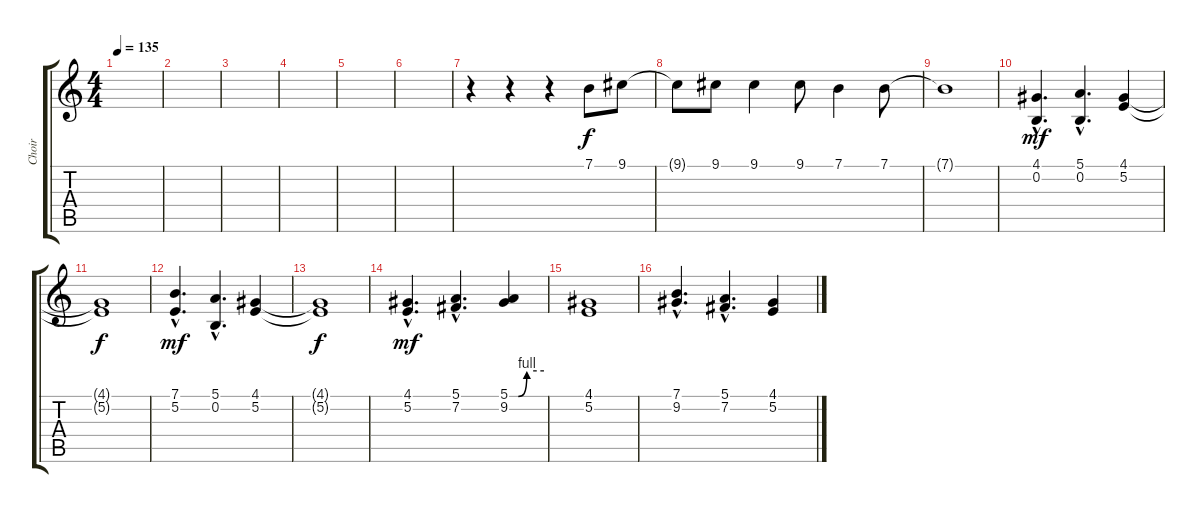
\track ("Choir" "Choir") {instrument synthstrings2}
\staff {score tabs}
\tuning (E4 B3 G3 D3 A2 E2) {hide}
\ts (4 4)
\tempo 135
\clef g2
\ks c
|
|
|
|
|
|
r.4 r.4 r.4 7.1.8 9.1.8 |
9.1{t}.8 9.1.8 9.1.4 9.1.8 7.1.4 7.1.8 |
7.1{t}.1 |
(4.1{hac} 0.2{hac}).4{d dy mf} (5.1{hac} 0.2{hac}).4{d} (4.1 5.2).4 |
(4.1{t} 5.2{t}).1{dy f} |
(7.1{hac} 5.2{hac}).4{d dy mf} (5.1{hac} 0.2{hac}).4{d} (4.1 5.2).4 |
(4.1{t} 5.2{t}).1{dy f} |
(4.1{hac} 5.2{hac}).4{d dy mf} (5.1{hac} 7.2{hac}).4{d} (5.1{be (custom 0 0 15 0 30 4 60 4)} 9.2).4 |
(4.1 5.2).1 |
(7.1{hac} 9.2{hac}).4{d} (5.1{hac} 7.2{hac}).4{d} (4.1 5.2).4
